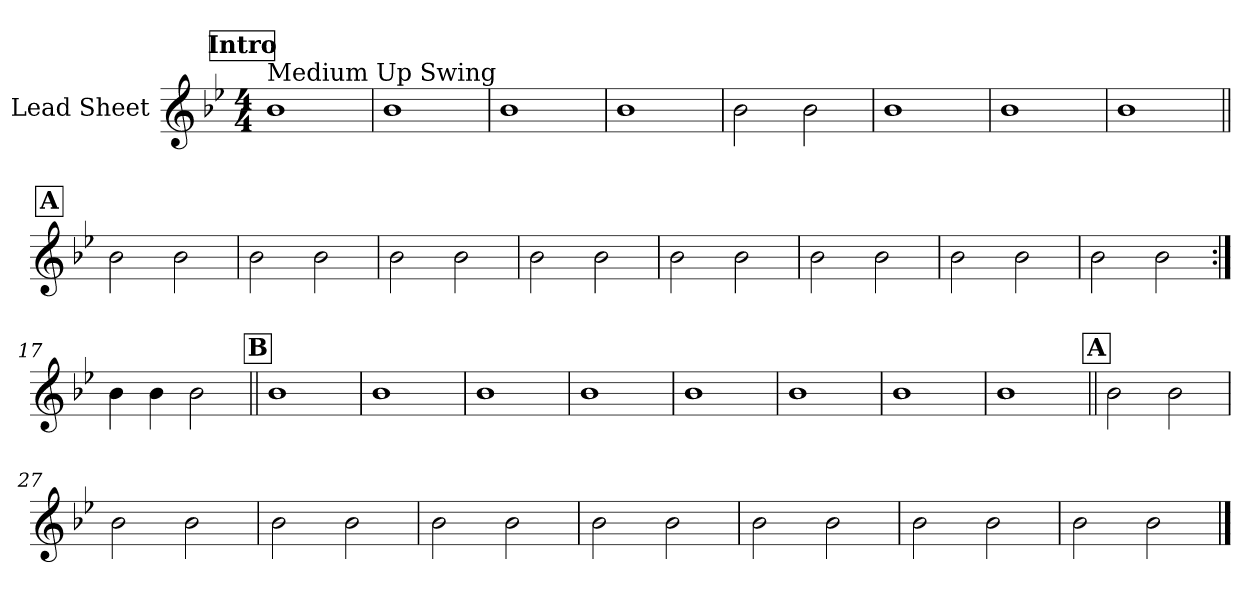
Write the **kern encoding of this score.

**kern
*part1
*staff1
*I"Lead Sheet
*clefG2
*k[b-e-]
*B-:
*M4/4
!!LO:REH:place=s1:a:fs=14:t=Intro
=1
!LO:TX:a:t=Medium Up Swing
1b-
=2
1b-
=3
1b-
=4
1b-
!!LO:LB:g=z
=5
2b-\
2b-\
=6
1b-
=7
1b-
=8
1b-
!!LO:LB:g=z
!!LO:REH:place=s1:a:fs=14:t=A
=9||
2b-\
2b-\
=10
2b-\
2b-\
=11
2b-\
2b-\
=12
2b-\
2b-\
!!LO:LB:g=z
=13
2b-\
2b-\
=14
2b-\
2b-\
=15
2b-\
2b-\
=16
2b-\
2b-\
!!LO:LB:g=z
=17:|!
4b-\
4b-\
2b-\
!!LO:LB:g=z
!!LO:REH:place=s1:a:fs=14:t=B
=18||
1b-
=19
1b-
=20
1b-
=21
1b-
!!LO:LB:g=z
=22
1b-
=23
1b-
=24
1b-
=25
1b-
!!LO:LB:g=z
!!LO:REH:place=s1:a:fs=14:t=A
=26||
2b-\
2b-\
=27
2b-\
2b-\
=28
2b-\
2b-\
=29
2b-\
2b-\
!!LO:LB:g=z
=30
2b-\
2b-\
=31
2b-\
2b-\
=32
2b-\
2b-\
=33
2b-\
2b-\
==
*-
